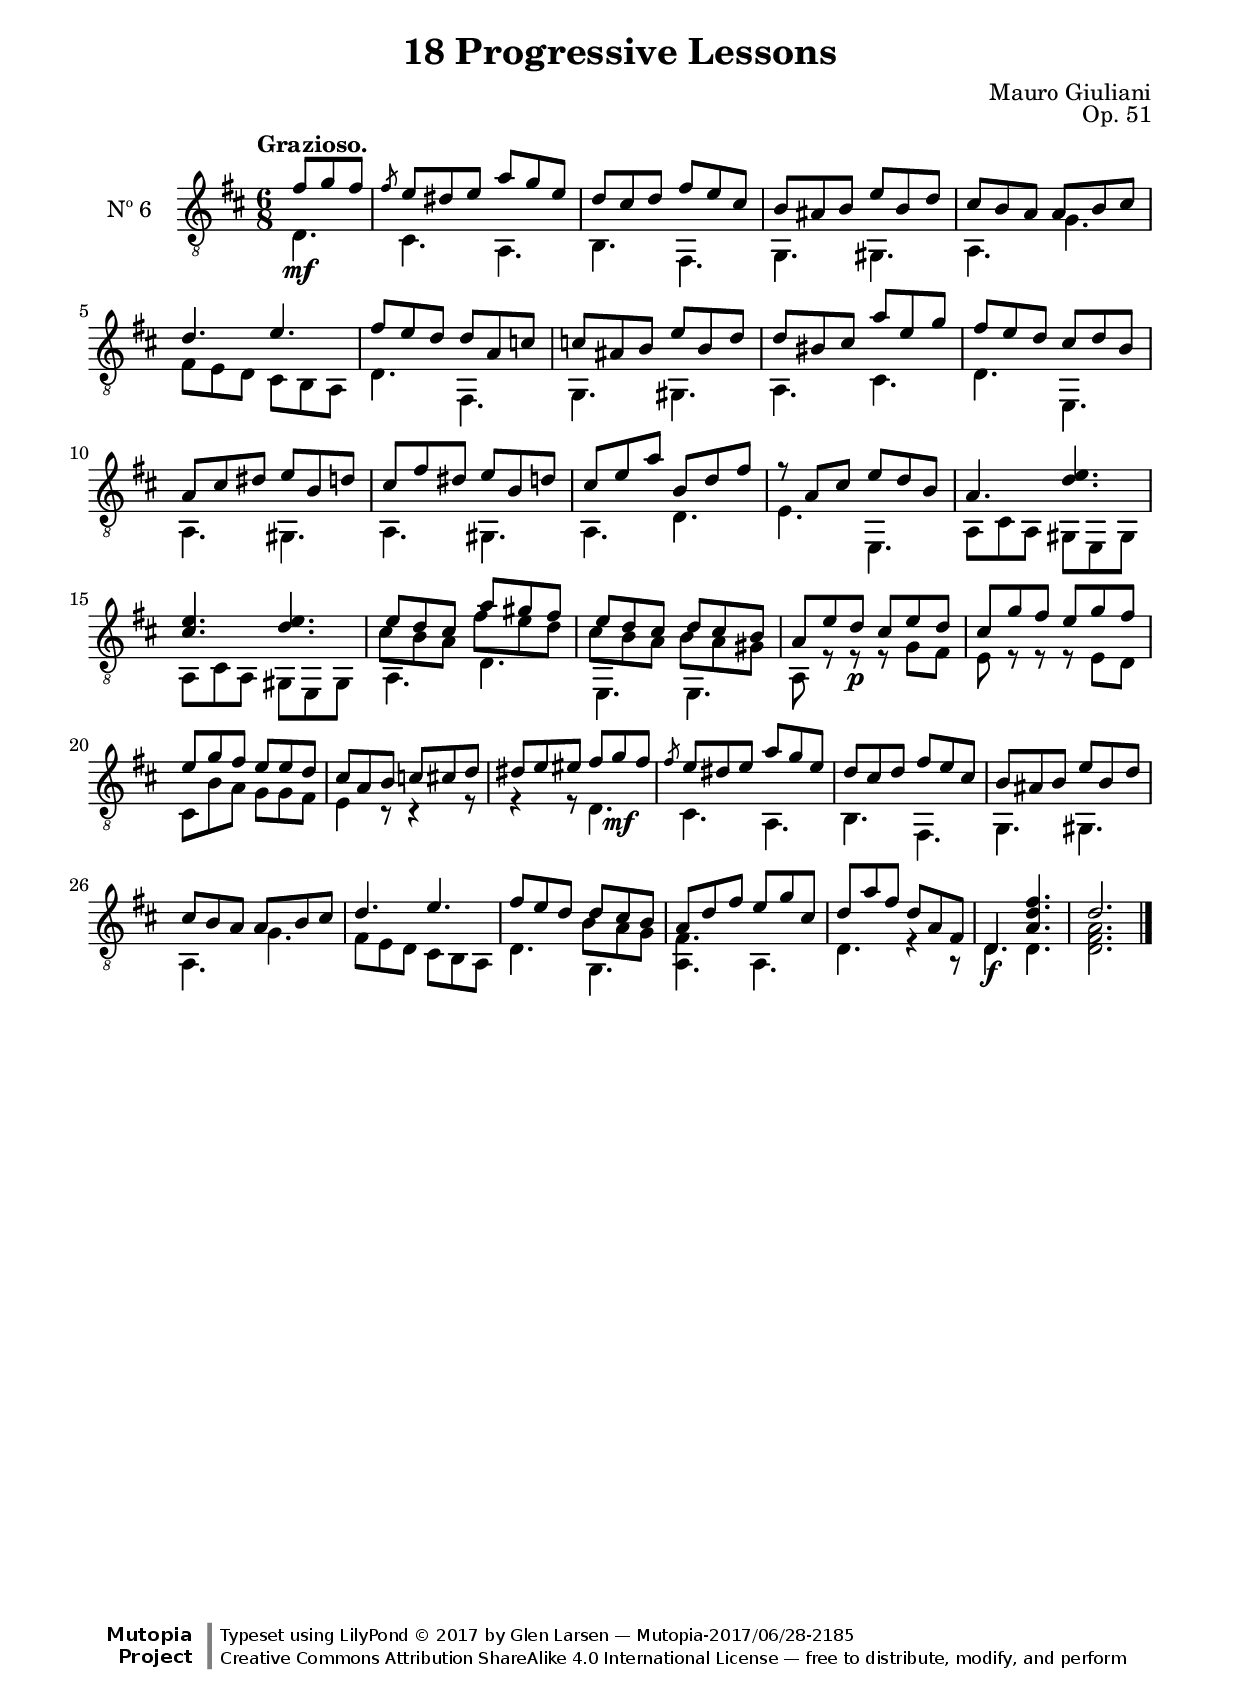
\version "2.19.51"

\header {
  title = "18 Progressive Lessons"
  composer = "Mauro Giuliani"
  opus = "Op. 51"
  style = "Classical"
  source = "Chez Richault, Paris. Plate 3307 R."
  date = "c.1827"
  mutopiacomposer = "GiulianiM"
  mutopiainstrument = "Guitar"
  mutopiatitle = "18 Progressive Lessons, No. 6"
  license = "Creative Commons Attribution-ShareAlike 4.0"
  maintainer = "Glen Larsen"
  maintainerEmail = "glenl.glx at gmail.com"

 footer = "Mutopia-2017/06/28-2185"
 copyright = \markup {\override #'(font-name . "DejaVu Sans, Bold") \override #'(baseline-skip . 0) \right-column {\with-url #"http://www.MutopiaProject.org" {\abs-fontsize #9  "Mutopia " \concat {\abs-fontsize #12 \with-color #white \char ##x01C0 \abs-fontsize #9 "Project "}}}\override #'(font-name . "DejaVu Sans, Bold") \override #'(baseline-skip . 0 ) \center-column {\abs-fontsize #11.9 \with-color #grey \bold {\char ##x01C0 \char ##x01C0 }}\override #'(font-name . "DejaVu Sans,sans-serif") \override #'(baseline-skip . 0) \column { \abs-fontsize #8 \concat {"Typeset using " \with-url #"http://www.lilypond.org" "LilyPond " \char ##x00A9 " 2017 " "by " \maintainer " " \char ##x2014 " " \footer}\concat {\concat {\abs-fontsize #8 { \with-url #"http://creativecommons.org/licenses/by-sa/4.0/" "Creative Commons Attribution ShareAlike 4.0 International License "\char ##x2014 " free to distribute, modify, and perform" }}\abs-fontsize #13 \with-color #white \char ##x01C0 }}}
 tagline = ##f
}

\paper {
  line-width = 18.0\cm
  top-margin = 4\mm
  top-markup-spacing.basic-distance = #6
  markup-system-spacing.basic-distance = #10
  top-system-spacing.basic-distance = #12
  last-bottom-spacing.padding = #2
}

% mbreak = { \break }
mbreak = {} % {\break}

sixT = \fixed c {
  \voiceOne
  \set fingeringOrientations = #'(up)
  \override Fingering.add-stem-support = ##t
  \override DynamicTextSpanner.style = #'none

  \partial 4. {fis'8\mf g' fis'} |
  \slashedGrace{fis'8} e'8 dis' e' a' g' e' |
  d'8 cis' d' fis' e' cis' |
  b8 ais b e' b d' |
  cis'8 b a a b cis' |
  d'4. e' |

  \mbreak
  fis'8 e' d' d' a c' |
  c'8 ais b e' b d' |
  d'8 bis cis' a' e' g' |
  fis'8 e' d' cis' d' b |
  a8 cis' dis' e' b d' |
  cis'8 fis' dis' e' b d' |

  \mbreak
  cis' e' a' b d' fis' |
  r8 a cis' e' d' b |
  a4. <d' e'> |
  <cis' e'>4. <d' e'> |
  << {\voiceOne e'8 d' cis' a' gis' fis'} \\
     {\voiceThree\stemDown cis'8 b a fis' e' d'}>> |
  << {\voiceOne e'8 d' cis' d' cis' b} \\
     {\voiceThree\stemDown cis'8 b a b a gis}>> |

  \mbreak
  a8 e' d'\p cis' e' d' |
  cis'8 g' fis' e' g' fis' |
  e'8 g' fis' e' e' d' |
  cis'8 a b c' cis' d' |
  dis' e' eis' fis' g'\mf fis' |
  \slashedGrace{fis'8} e'8 dis' e' a' g' e' |
  d'8 cis' d' fis' e' cis' |

  \mbreak
  b8 ais b e' b d' |
  cis'8 b a a b cis' |
  d'4. e' |
  << {\voiceOne fis'8 e' d' d' cis' b} \\
     {\voiceThree\stemDown s4 s8 b a g } >> |
  a8 d' fis' e' g' cis' |
  d'8 a' fis' d' a fis |
  d4.\f <a d' fis'> |
  d'2.

  \bar "|."
}


sixB = \fixed c {
  \voiceTwo
  \partial 4. {d4.} |
  cis4. a, |
  b,4. fis, |
  g,4. gis, |
  a,4. g |
  fis8 e d cis b, a, |

  d4. fis, |
  g,4. gis, |
  a,4. cis |
  d4. e, |
  a,4. gis, |
  a,4. gis, |

  a,4. d |
  e4. e, |
  \repeat unfold 2 {a,8 cis a, gis, e, gis, |}
  a,4. d |
  e,4. e, |

  a,8 r r r g fis |
  e8 r r r e d |
  cis8 b a g g fis |
  e4 r8 r4 r8 |
  r4 r8 d4. |
  cis4. a, |
  b,4. fis, |

  g,4. gis, |
  a,4. g |
  fis8 e d cis b, a, |
  d4. g, |
  <a, fis>4. a, |
  d4. r4 r8 |
  d4. d |
  <d fis a>2.
}


six = {
  <<
    \clef "treble_8"
    \time 6/8 \key d \major
    \tempo "Grazioso."
    \new Voice = "Etude 2 treble" \sixT
    \new Voice = "Etude 2 bass" \sixB
  >>
}

six_tabs = \new TabStaff {
  <<
    \clef "moderntab"
    \time 6/8 \key d \major
    \new TabVoice = "Etude 2 treble" \sixT
    \new TabVoice = "Etude 2 bass" \sixB
  >>
}

\score {
  <<
    \new Staff = "midi-guitar" \with {
      midiInstrument = #"acoustic guitar (nylon)"
      instrumentName = #"Nº 6"
      \mergeDifferentlyDottedOn
      \mergeDifferentlyHeadedOn
    } <<
      \six
    >>
    % \six_tabs
  >>
  \layout {}
  \midi {
    \context { \TabStaff \remove "Staff_performer" }
    \tempo 4 = 100
  }
}
